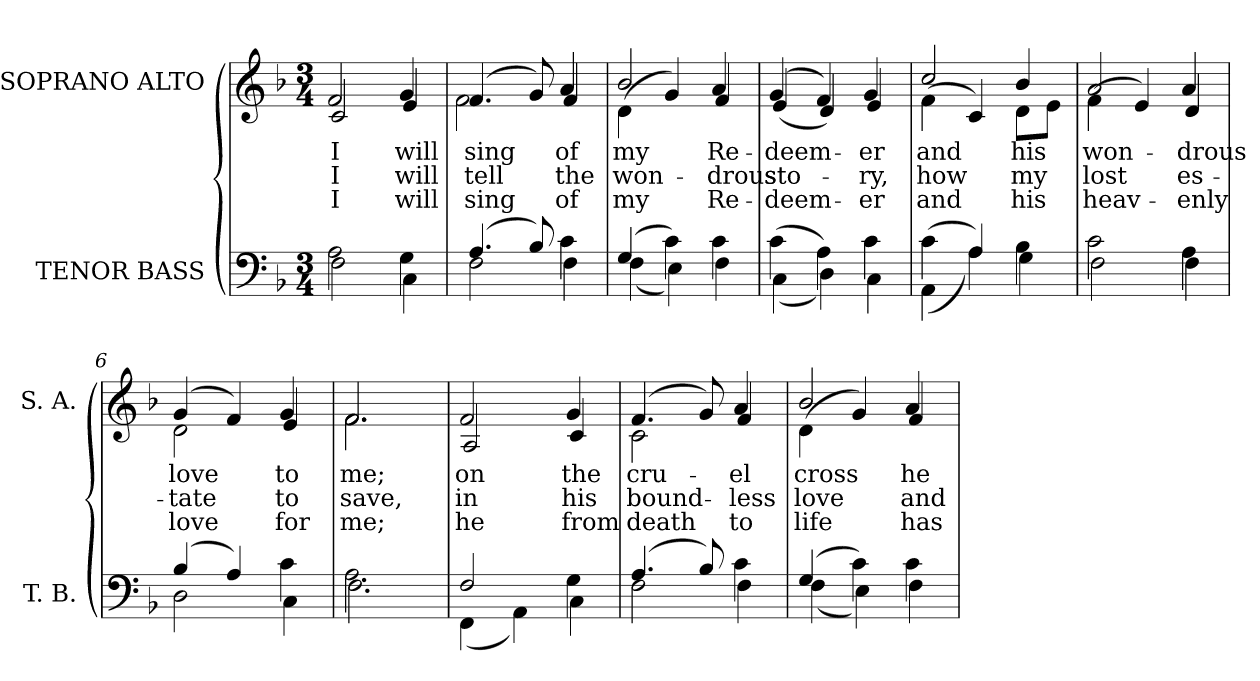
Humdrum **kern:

**kern	**kern	**text	**text	**text
*part2	*part1	*part1	*part1	*part1
*staff2	*staff1	*staff1	*staff1	*staff1
*I"TENOR BASS	*I"SOPRANO ALTO	*	*	*
*I'T. B.	*I'S. A.	*	*	*
!!LO:PB:g=z
*clefF4	*clefG2	*	*	*
*k[b-]	*k[b-]	*	*	*
*F:	*F:	*	*	*
*M3/4	*M3/4	*	*	*
=	=	=	=	=
*^	*	*	*	*
!	!	!LO:TX:b:cj:t=1	!	!	!
!	!	!LO:TX:b:cj:t=2	!	!	!
!	!	!LO:TX:b:cj:t=3	!	!	!
!	!	!	!LO:LY:b:color=#000000	!LO:LY:b:color=#000000	!LO:LY:b:color=#000000
*	*	*^	*	*	*
2Ai\	2Fi\	2fi/	2ci/	I	I	I
!	!	!	!	!LO:LY:b:color=#000000	!LO:LY:b:color=#000000	!LO:LY:b:color=#000000
4Gi\	4Ci\	4gi/	4ei/	will	will	will
=1	=1	=1	=1	=1	=1	=1
!	!	!	!	!LO:LY:b:color=#000000	!LO:LY:b:color=#000000	!LO:LY:b:color=#000000
(4.Ai/	2Fi\	(4.fi/	2fi\	sing	tell	sing
8B-i/)	.	8gi/)	.	.	.	.
!	!	!	!	!LO:LY:b:color=#000000	!LO:LY:b:color=#000000	!LO:LY:b:color=#000000
4ci\	4Fi\	4ai/	4fi/	of	the	of
=2	=2	=2	=2	=2	=2	=2
!	!	!	!	!LO:LY:b:color=#000000	!LO:LY:b:color=#000000	!LO:LY:b:color=#000000
(4Gi/	(4Fi\	2b-i/	(4di\	my	won-	my
4ci\)	4Ei\)	.	4gi/)	.	.	.
!	!	!	!	!LO:LY:b:color=#000000	!LO:LY:b:color=#000000	!LO:LY:b:color=#000000
4ci\	4Fi\	4ai/	4fi/	Re-	-drous	Re-
=3	=3	=3	=3	=3	=3	=3
!	!	!	!	!LO:LY:b:color=#000000	!LO:LY:b:color=#000000	!LO:LY:b:color=#000000
(4ci\	(4Ci\	(4gi/	(4ei/	-deem-	sto-	-deem-
4Ai\)	4Di\)	4fi/)	4di/)	.	.	.
!	!	!	!	!LO:LY:b:color=#000000	!LO:LY:b:color=#000000	!LO:LY:b:color=#000000
4ci\	4Ci\	4gi/	4ei/	-er	-ry,	-er
=4	=4	=4	=4	=4	=4	=4
!	!	!	!	!LO:LY:b:color=#000000	!LO:LY:b:color=#000000	!LO:LY:b:color=#000000
(4ci\	(4AAi\	2cci/	(4fi\	and	how	and
4Ai/)	4Ai\)	.	4ci/)	.	.	.
!	!	!	!	!LO:LY:b:color=#000000	!LO:LY:b:color=#000000	!LO:LY:b:color=#000000
4B-i\	4Gi\	4b-i/	8di\L	his	my	his
.	.	.	8ei\J	.	.	.
!!LO:LB:g=z	!!
=5	=5	=5	=5	=5	=5	=5
!	!	!	!	!LO:LY:b:color=#000000	!LO:LY:b:color=#000000	!LO:LY:b:color=#000000
2ci\	2Fi\	2ai/	(4fi\	won-	lost	heav-
.	.	.	4ei/)	.	.	.
!	!	!	!	!LO:LY:b:color=#000000	!LO:LY:b:color=#000000	!LO:LY:b:color=#000000
4Ai\	4Fi\	4ai/	4di/	-drous	es-	-enly
=6	=6	=6	=6	=6	=6	=6
!	!	!	!	!LO:LY:b:color=#000000	!LO:LY:b:color=#000000	!LO:LY:b:color=#000000
(4B-i/	2Di\	(4gi/	2di\	love	-tate	love
4Ai/)	.	4fi/)	.	.	.	.
!	!	!	!	!LO:LY:b:color=#000000	!LO:LY:b:color=#000000	!LO:LY:b:color=#000000
4ci\	4Ci\	4gi/	4ei/	to	to	for
=7	=7	=7	=7	=7	=7	=7
!	!	!	!	!LO:LY:b:color=#000000	!LO:LY:b:color=#000000	!LO:LY:b:color=#000000
2.Ai\	2.Fi\	2.fi/	2.fi\	me;	save,	me;
=8	=8	=8	=8	=8	=8	=8
!	!	!	!	!LO:LY:b:color=#000000	!LO:LY:b:color=#000000	!LO:LY:b:color=#000000
2Fi/	(4FFi\	2fi/	2Ai/	on	in	he
.	4AAi\)	.	.	.	.	.
!	!	!	!	!LO:LY:b:color=#000000	!LO:LY:b:color=#000000	!LO:LY:b:color=#000000
4Gi\	4Ci\	4gi/	4ci/	the	his	from
=9	=9	=9	=9	=9	=9	=9
!	!	!	!	!LO:LY:b:color=#000000	!LO:LY:b:color=#000000	!LO:LY:b:color=#000000
(4.Ai/	2Fi\	(4.fi/	2ci\	cru-	bound-	death
8B-i/)	.	8gi/)	.	.	.	.
!	!	!	!	!LO:LY:b:color=#000000	!LO:LY:b:color=#000000	!LO:LY:b:color=#000000
4ci\	4Fi\	4ai/	4fi/	-el	-less	to
!!LO:LB:g=z	!!
=10	=10	=10	=10	=10	=10	=10
!	!	!	!	!LO:LY:b:color=#000000	!LO:LY:b:color=#000000	!LO:LY:b:color=#000000
(4Gi/	(4Fi\	2b-i/	(4di\	cross	love	life
4ci\)	4Ei\)	.	4gi/)	.	.	.
!	!	!	!	!LO:LY:b:color=#000000	!LO:LY:b:color=#000000	!LO:LY:b:color=#000000
4ci\	4Fi\	4ai/	4fi/	he	and	has
*v	*v	*	*	*	*	*
*	*v	*v	*	*	*
=	=	=	=	=
*-	*-	*-	*-	*-
